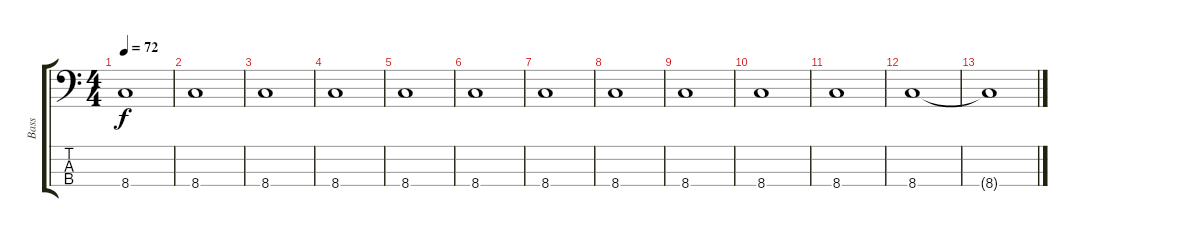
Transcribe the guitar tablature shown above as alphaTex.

\track ("Bass" "Bass") {instrument electricbassfinger}
\staff {score tabs}
\tuning (G2 D2 A1 E1) {hide}
\ts (4 4)
\tempo 72
\clef f4
\ks c
8.4.1{dy f} |
8.4.1 |
8.4.1 |
8.4.1 |
8.4.1 |
8.4.1 |
8.4.1 |
8.4.1 |
8.4.1 |
8.4.1 |
8.4.1 |
8.4.1{volume 16} |
8.4{t}.1
